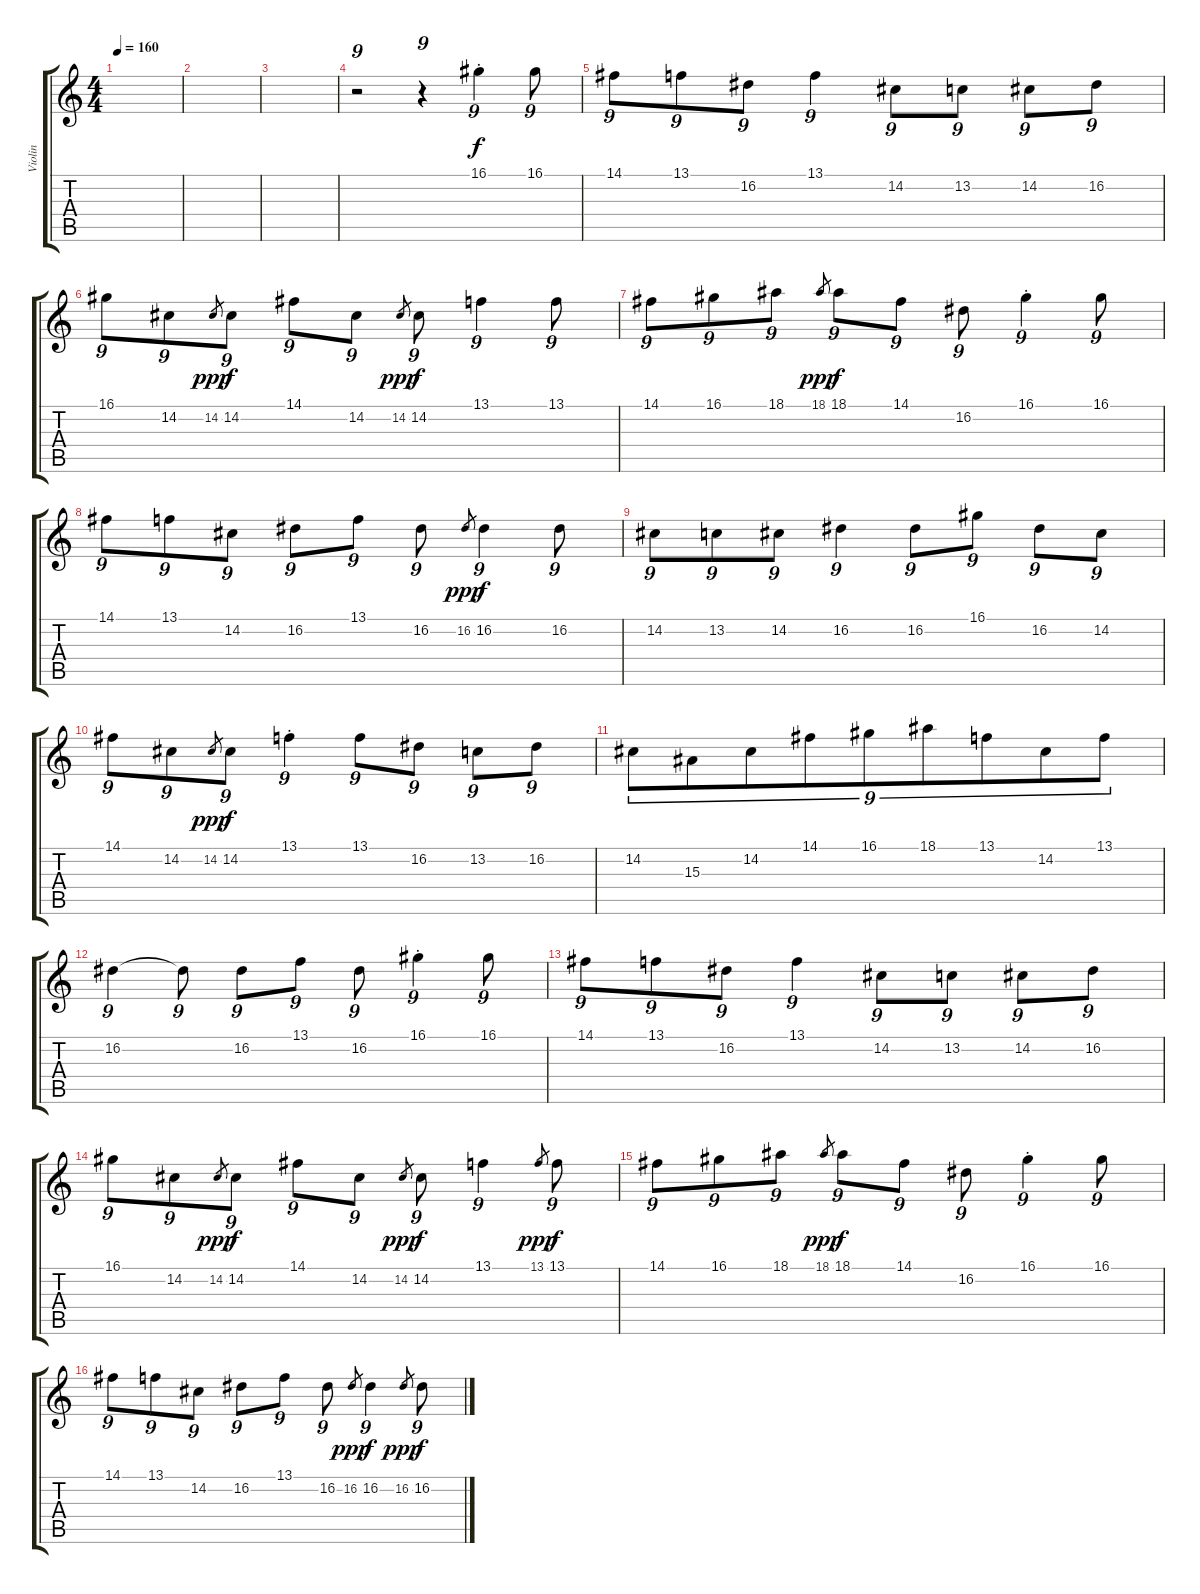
\track ("Violin" "Violin") {instrument violin}
\staff {score tabs}
\tuning (E4 B3 G3 D3 A2 E2) {hide}
\ts (4 4)
\tempo 160
\clef g2
\ks c
|
|
|
r.2{tu (9 8)} r.4{tu (9 8)} 16.1{st}.4{tu (9 8)} 16.1.8{tu (9 8)} |
14.1.8{tu (9 8)} 13.1.8{tu (9 8)} 16.2.8{tu (9 8)} 13.1.4{tu (9 8)} 14.2.8{tu (9 8)} 13.2.8{tu (9 8)} 14.2.8{tu (9 8)} 16.2.8{tu (9 8)} |
16.1.8{tu (9 8)} 14.2.8{tu (9 8)} 14.2.8{gr dy ppp} 14.2.8{tu (9 8) dy f} 14.1.8{tu (9 8)} 14.2.8{tu (9 8)} 14.2.8{gr dy ppp} 14.2.8{tu (9 8) dy f} 13.1.4{tu (9 8)} 13.1.8{tu (9 8)} |
14.1.8{tu (9 8)} 16.1.8{tu (9 8)} 18.1.8{tu (9 8)} 18.1.8{gr dy ppp} 18.1.8{tu (9 8) dy f} 14.1.8{tu (9 8)} 16.2.8{tu (9 8)} 16.1{st}.4{tu (9 8)} 16.1.8{tu (9 8)} |
14.1.8{tu (9 8)} 13.1.8{tu (9 8)} 14.2.8{tu (9 8)} 16.2.8{tu (9 8)} 13.1.8{tu (9 8)} 16.2.8{tu (9 8)} 16.2.8{gr dy ppp} 16.2.4{tu (9 8) dy f} 16.2.8{tu (9 8)} |
14.2.8{tu (9 8)} 13.2.8{tu (9 8)} 14.2.8{tu (9 8)} 16.2.4{tu (9 8)} 16.2.8{tu (9 8)} 16.1.8{tu (9 8)} 16.2.8{tu (9 8)} 14.2.8{tu (9 8)} |
14.1.8{tu (9 8)} 14.2.8{tu (9 8)} 14.2.8{gr dy ppp} 14.2.8{tu (9 8) dy f} 13.1{st}.4{tu (9 8)} 13.1.8{tu (9 8)} 16.2.8{tu (9 8)} 13.2.8{tu (9 8)} 16.2.8{tu (9 8)} |
14.2.8{tu (9 8)} 15.3.8{tu (9 8)} 14.2.8{tu (9 8)} 14.1.8{tu (9 8)} 16.1.8{tu (9 8)} 18.1.8{tu (9 8)} 13.1.8{tu (9 8)} 14.2.8{tu (9 8)} 13.1.8{tu (9 8)} |
16.2.4{tu (9 8)} 16.2{t}.8{tu (9 8)} 16.2.8{tu (9 8)} 13.1.8{tu (9 8)} 16.2.8{tu (9 8)} 16.1{st}.4{tu (9 8)} 16.1.8{tu (9 8)} |
14.1.8{tu (9 8)} 13.1.8{tu (9 8)} 16.2.8{tu (9 8)} 13.1.4{tu (9 8)} 14.2.8{tu (9 8)} 13.2.8{tu (9 8)} 14.2.8{tu (9 8)} 16.2.8{tu (9 8)} |
16.1.8{tu (9 8)} 14.2.8{tu (9 8)} 14.2.8{gr dy ppp} 14.2.8{tu (9 8) dy f} 14.1.8{tu (9 8)} 14.2.8{tu (9 8)} 14.2.8{gr dy ppp} 14.2.8{tu (9 8) dy f} 13.1.4{tu (9 8)} 13.1.8{gr dy ppp} 13.1.8{tu (9 8) dy f} |
14.1.8{tu (9 8)} 16.1.8{tu (9 8)} 18.1.8{tu (9 8)} 18.1.8{gr dy ppp} 18.1.8{tu (9 8) dy f} 14.1.8{tu (9 8)} 16.2.8{tu (9 8)} 16.1{st}.4{tu (9 8)} 16.1.8{tu (9 8)} |
14.1.8{tu (9 8)} 13.1.8{tu (9 8)} 14.2.8{tu (9 8)} 16.2.8{tu (9 8)} 13.1.8{tu (9 8)} 16.2.8{tu (9 8)} 16.2.8{gr dy ppp} 16.2.4{tu (9 8) dy f} 16.2.8{gr dy ppp} 16.2.8{tu (9 8) dy f}
